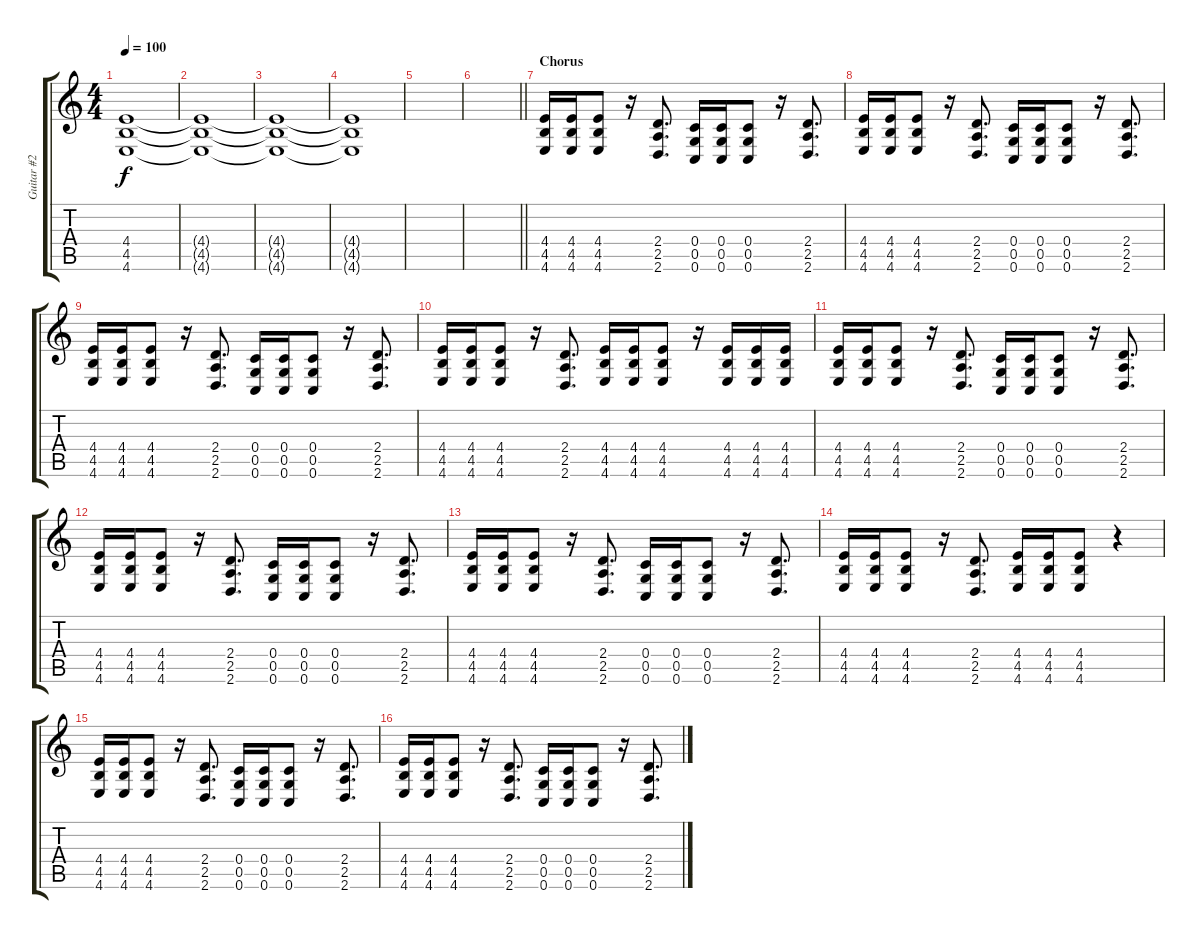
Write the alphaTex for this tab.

\track ("Guitar #2" "Guitar #2") {instrument distortionguitar}
\staff {score tabs}
\tuning (D4 A3 F3 C3 G2 C2) {hide}
\ts (4 4)
\tempo 100
\clef g2
\ks c
(4.4 4.5 4.6).1{dy f} |
(4.4{t} 4.5{t} 4.6{t}).1 |
(4.4{t} 4.5{t} 4.6{t}).1 |
(4.4{t} 4.5{t} 4.6{t}).1 |
|
\barLineRight lightlight
|
\section ("" "Chorus")
(4.4 4.5 4.6).16 (4.4 4.5 4.6).16 (4.4 4.5 4.6).8 r.16 (2.4 2.5 2.6).8{d} (0.4 0.5 0.6).16 (0.4 0.5 0.6).16 (0.4 0.5 0.6).8 r.16 (2.4 2.5 2.6).8{d} |
(4.4 4.5 4.6).16 (4.4 4.5 4.6).16 (4.4 4.5 4.6).8 r.16 (2.4 2.5 2.6).8{d} (0.4 0.5 0.6).16 (0.4 0.5 0.6).16 (0.4 0.5 0.6).8 r.16 (2.4 2.5 2.6).8{d} |
(4.4 4.5 4.6).16 (4.4 4.5 4.6).16 (4.4 4.5 4.6).8 r.16 (2.4 2.5 2.6).8{d} (0.4 0.5 0.6).16 (0.4 0.5 0.6).16 (0.4 0.5 0.6).8 r.16 (2.4 2.5 2.6).8{d} |
(4.4 4.5 4.6).16 (4.4 4.5 4.6).16 (4.4 4.5 4.6).8 r.16 (2.4 2.5 2.6).8{d} (4.4 4.5 4.6).16 (4.4 4.5 4.6).16 (4.4 4.5 4.6).8 r.16 (4.4 4.5 4.6).16 (4.4 4.5 4.6).16 (4.4 4.5 4.6).16 |
(4.4 4.5 4.6).16 (4.4 4.5 4.6).16 (4.4 4.5 4.6).8 r.16 (2.4 2.5 2.6).8{d} (0.4 0.5 0.6).16 (0.4 0.5 0.6).16 (0.4 0.5 0.6).8 r.16 (2.4 2.5 2.6).8{d} |
(4.4 4.5 4.6).16 (4.4 4.5 4.6).16 (4.4 4.5 4.6).8 r.16 (2.4 2.5 2.6).8{d} (0.4 0.5 0.6).16 (0.4 0.5 0.6).16 (0.4 0.5 0.6).8 r.16 (2.4 2.5 2.6).8{d} |
(4.4 4.5 4.6).16 (4.4 4.5 4.6).16 (4.4 4.5 4.6).8 r.16 (2.4 2.5 2.6).8{d} (0.4 0.5 0.6).16 (0.4 0.5 0.6).16 (0.4 0.5 0.6).8 r.16 (2.4 2.5 2.6).8{d} |
(4.4 4.5 4.6).16 (4.4 4.5 4.6).16 (4.4 4.5 4.6).8 r.16 (2.4 2.5 2.6).8{d} (4.4 4.5 4.6).16 (4.4 4.5 4.6).16 (4.4 4.5 4.6).8 r.4 |
(4.4 4.5 4.6).16 (4.4 4.5 4.6).16 (4.4 4.5 4.6).8 r.16 (2.4 2.5 2.6).8{d} (0.4 0.5 0.6).16 (0.4 0.5 0.6).16 (0.4 0.5 0.6).8 r.16 (2.4 2.5 2.6).8{d} |
(4.4 4.5 4.6).16 (4.4 4.5 4.6).16 (4.4 4.5 4.6).8 r.16 (2.4 2.5 2.6).8{d} (0.4 0.5 0.6).16 (0.4 0.5 0.6).16 (0.4 0.5 0.6).8 r.16 (2.4 2.5 2.6).8{d}
